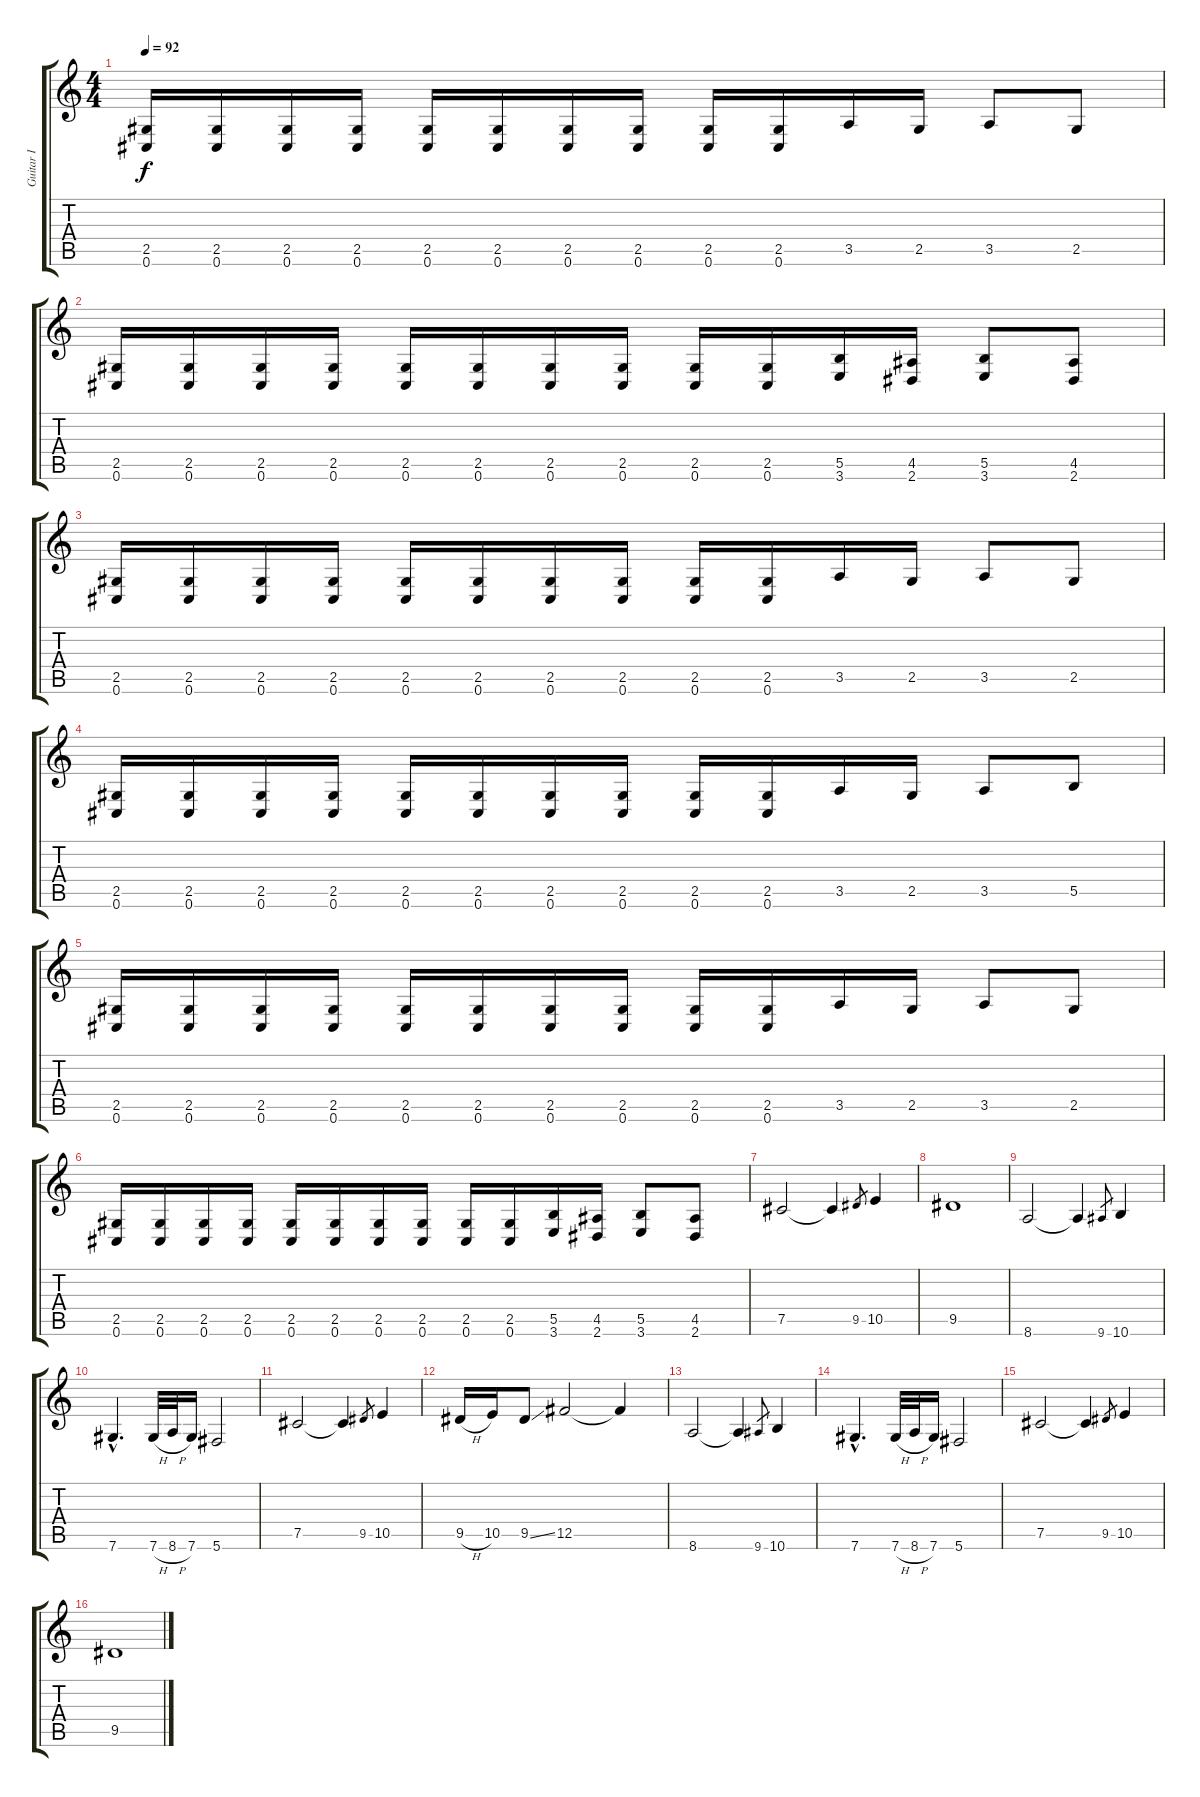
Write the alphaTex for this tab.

\track ("Guitar I" "Guitar I") {instrument distortionguitar}
\staff {score tabs}
\tuning (Db4 Ab3 E3 B2 Gb2 Db2) {hide}
\ts (4 4)
\tempo 92
\clef g2
\ks c
(2.5 0.6).16{dy f} (2.5 0.6).16 (2.5 0.6).16 (2.5 0.6).16 (2.5 0.6).16 (2.5 0.6).16 (2.5 0.6).16 (2.5 0.6).16 (2.5 0.6).16 (2.5 0.6).16 3.5.16 2.5.16 3.5.8 2.5.8 |
(2.5 0.6).16 (2.5 0.6).16 (2.5 0.6).16 (2.5 0.6).16 (2.5 0.6).16 (2.5 0.6).16 (2.5 0.6).16 (2.5 0.6).16 (2.5 0.6).16 (2.5 0.6).16 (5.5 3.6).16 (4.5 2.6).16 (5.5 3.6).8 (4.5 2.6).8 |
(2.5 0.6).16 (2.5 0.6).16 (2.5 0.6).16 (2.5 0.6).16 (2.5 0.6).16 (2.5 0.6).16 (2.5 0.6).16 (2.5 0.6).16 (2.5 0.6).16 (2.5 0.6).16 3.5.16 2.5.16 3.5.8 2.5.8 |
(2.5 0.6).16 (2.5 0.6).16 (2.5 0.6).16 (2.5 0.6).16 (2.5 0.6).16 (2.5 0.6).16 (2.5 0.6).16 (2.5 0.6).16 (2.5 0.6).16 (2.5 0.6).16 3.5.16 2.5.16 3.5.8 5.5.8 |
(2.5 0.6).16 (2.5 0.6).16 (2.5 0.6).16 (2.5 0.6).16 (2.5 0.6).16 (2.5 0.6).16 (2.5 0.6).16 (2.5 0.6).16 (2.5 0.6).16 (2.5 0.6).16 3.5.16 2.5.16 3.5.8 2.5.8 |
(2.5 0.6).16 (2.5 0.6).16 (2.5 0.6).16 (2.5 0.6).16 (2.5 0.6).16 (2.5 0.6).16 (2.5 0.6).16 (2.5 0.6).16 (2.5 0.6).16 (2.5 0.6).16 (5.5 3.6).16 (4.5 2.6).16 (5.5 3.6).8 (4.5 2.6).8 |
7.5.2{balance 0} 7.5{t}.4 9.5.8{gr} 10.5.4 |
9.5.1 |
8.6.2 8.6{t}.4 9.6.8{gr} 10.6.4 |
7.6{hac}.4{d} 7.6{h}.32 8.6{h}.32 7.6.16 5.6.2 |
7.5.2{balance 0} 7.5{t}.4 9.5.8{gr} 10.5.4 |
9.5{h}.16 10.5.16 9.5{ss}.8 12.5.2 12.5{t}.4 |
8.6.2 8.6{t}.4 9.6.8{gr} 10.6.4 |
7.6{hac}.4{d} 7.6{h}.32 8.6{h}.32 7.6.16 5.6.2 |
7.5.2{balance 0} 7.5{t}.4 9.5.8{gr} 10.5.4 |
9.5.1
